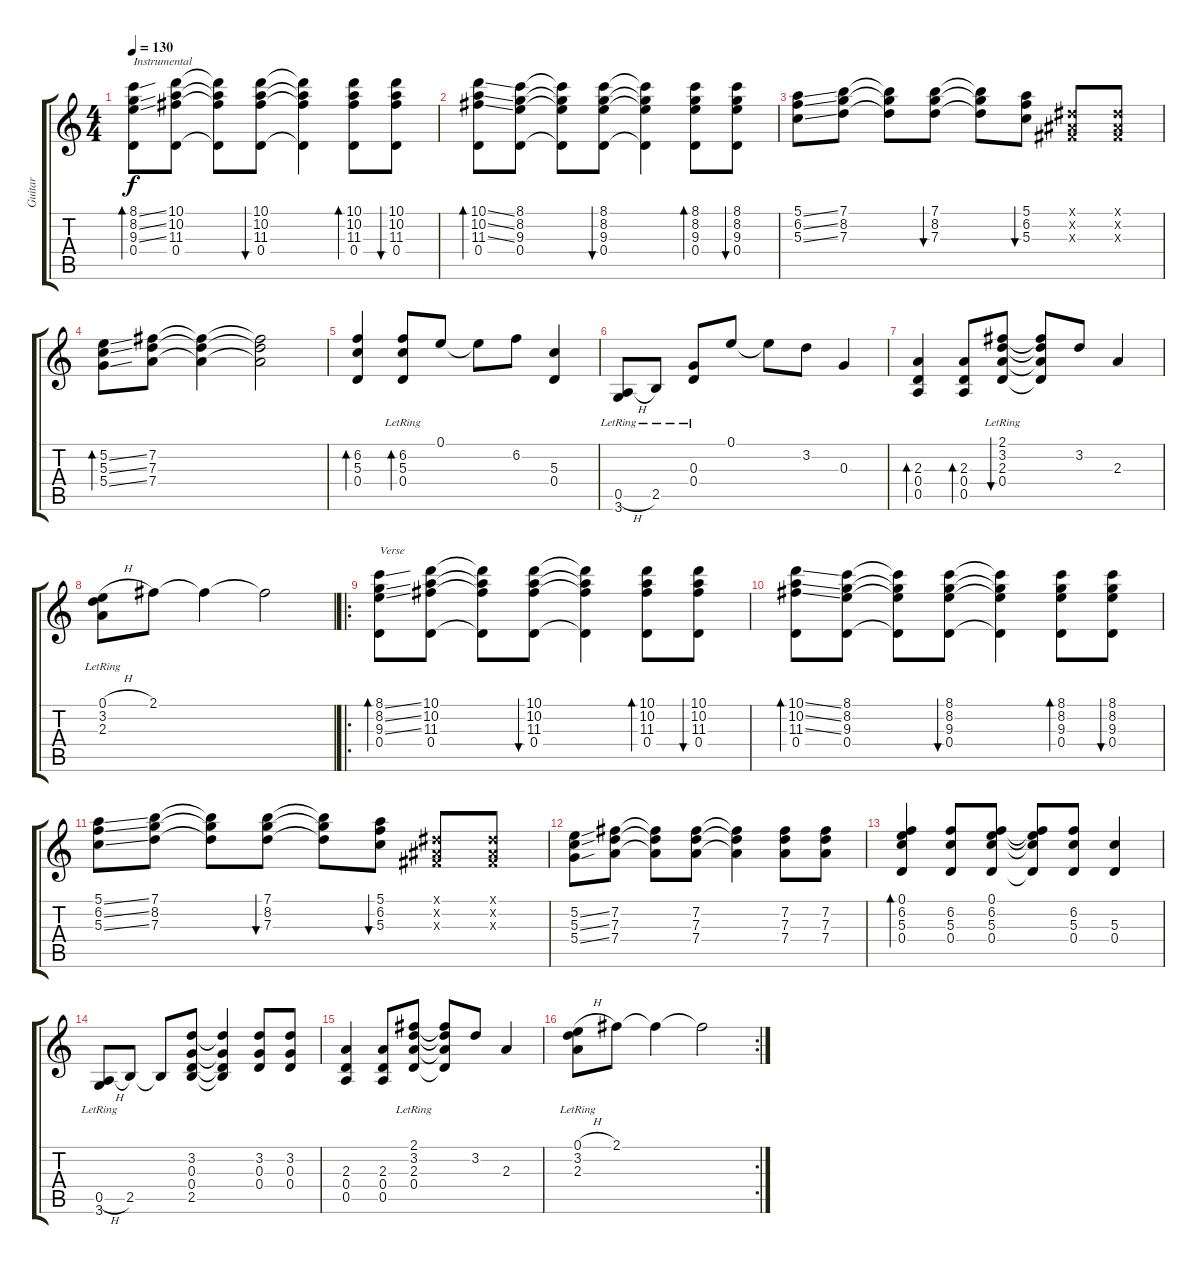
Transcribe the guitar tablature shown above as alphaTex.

\track ("Guitar" "Guitar") {instrument acousticguitarsteel}
\staff {score tabs}
\tuning (E4 B3 G3 D3 A2 E2) {hide}
\ts (4 4)
\tempo 130
\clef g2
\ks c
(8.1{ss} 8.2{ss} 9.3{ss} 0.4).8{bd 120 txt "Instrumental" dy f instrument acousticguitarsteel} (10.1 10.2 11.3 0.4).8 (10.1{t} 10.2{t} 11.3{t} 0.4{t}).8 (10.1 10.2 11.3 0.4).8{bu 60} (10.1{t} 10.2{t} 11.3{t} 0.4{t}).4 (10.1 10.2 11.3 0.4).8{bd 60} (10.1 10.2 11.3 0.4).8{bu 60} |
(10.1{ss} 10.2{ss} 11.3{ss} 0.4).8{bd 60} (8.1 8.2 9.3 0.4).8 (8.1{t} 8.2{t} 9.3{t} 0.4{t}).8 (8.1 8.2 9.3 0.4).8{bu 60} (8.1{t} 8.2{t} 9.3{t} 0.4{t}).4 (8.1 8.2 9.3 0.4).8{bd 60} (8.1 8.2 9.3 0.4).8{bu 60} |
(5.1{ss} 6.2{ss} 5.3{ss}).8 (7.1 8.2 7.3).8 (7.1{t} 8.2{t} 7.3{t}).8 (7.1 8.2 7.3).8{bu 120} (7.1{t} 8.2{t} 7.3{t}).8 (5.1 6.2 5.3).8{bu 120} (-1.1{x} -1.2{x} -1.3{x}).8 (-1.1{x} -1.2{x} -1.3{x}).8 |
(5.2{ss} 5.3{ss} 5.4{ss}).8{bd 60} (7.2 7.3 7.4).8 (7.2{t} 7.3{t} 7.4{t}).4 (7.2{t} 7.3{t} 7.4{t}).2 |
(6.2 5.3 0.4).4{bd 120} (6.2{lr} 5.3{lr} 0.4{lr}).8{bd 120} 0.1.8 0.1{t}.8 6.2.8 (5.3 0.4).4 |
(0.5{h} 3.6{lr}).8 2.5{lr}.8 (0.3{lr} 0.4{lr}).8 0.1.8 0.1{t}.8 3.2.8 0.3.4 |
(2.3 0.4 0.5).4{bd 120} (2.3 0.4 0.5).8{bd 120} (2.1{lr} 3.2{lr} 2.3{lr} 0.4{lr}).8{bu 60} (2.1{t} 3.2{t} 2.3{t} 0.4{t}).8 3.2.8 2.3.4 |
(0.1{h} 3.2{lr} 2.3{lr}).8 2.1.8 2.1{t}.4 2.1{t}.2 |
\ro
(8.1{ss} 8.2{ss} 9.3{ss} 0.4).8{bd 120 txt "Verse"} (10.1 10.2 11.3 0.4).8 (10.1{t} 10.2{t} 11.3{t} 0.4{t}).8 (10.1 10.2 11.3 0.4).8{bu 60} (10.1{t} 10.2{t} 11.3{t} 0.4{t}).4 (10.1 10.2 11.3 0.4).8{bd 60} (10.1 10.2 11.3 0.4).8{bu 60} |
(10.1{ss} 10.2{ss} 11.3{ss} 0.4).8{bd 60} (8.1 8.2 9.3 0.4).8 (8.1{t} 8.2{t} 9.3{t} 0.4{t}).8 (8.1 8.2 9.3 0.4).8{bu 60} (8.1{t} 8.2{t} 9.3{t} 0.4{t}).4 (8.1 8.2 9.3 0.4).8{bd 60} (8.1 8.2 9.3 0.4).8{bu 60} |
(5.1{ss} 6.2{ss} 5.3{ss}).8 (7.1 8.2 7.3).8 (7.1{t} 8.2{t} 7.3{t}).8 (7.1 8.2 7.3).8{bu 120} (7.1{t} 8.2{t} 7.3{t}).8 (5.1 6.2 5.3).8{bu 120} (-1.1{x} -1.2{x} -1.3{x}).8 (-1.1{x} -1.2{x} -1.3{x}).8 |
(5.2{ss} 5.3{ss} 5.4{ss}).8 (7.2 7.3 7.4).8 (7.2{t} 7.3{t} 7.4{t}).8 (7.2 7.3 7.4).8 (7.2{t} 7.3{t} 7.4{t}).4 (7.2 7.3 7.4).8 (7.2 7.3 7.4).8 |
(0.1 6.2 5.3 0.4).4{bd 120} (6.2 5.3 0.4).8 (0.1 6.2 5.3 0.4).8 (0.1{t} 6.2{t} 5.3{t} 0.4{t}).8 (6.2 5.3 0.4).8 (5.3 0.4).4 |
(0.5{h} 3.6{lr}).8 2.5.8 2.5{t}.8 (3.2 0.3 0.4 2.5).8 (3.2{t} 0.3{t} 0.4{t} 2.5{t}).4 (3.2 0.3 0.4).8 (3.2 0.3 0.4).8 |
(2.3 0.4 0.5).4 (2.3 0.4 0.5).8 (2.1{lr} 3.2{lr} 2.3{lr} 0.4{lr}).8 (2.1{t} 3.2{t} 2.3{t} 0.4{t}).8 3.2.8 2.3.4 |
\rc 2
(0.1{h} 3.2{lr} 2.3{lr}).8 2.1.8 2.1{t}.4 2.1{t}.2
